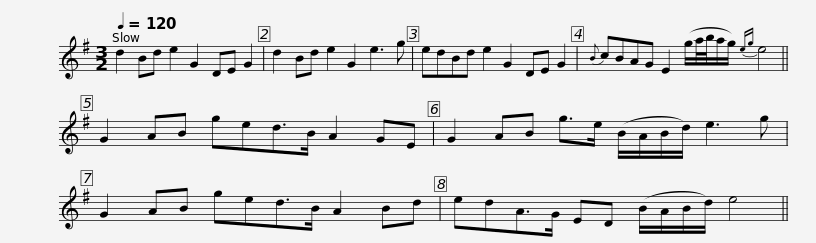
X:1
L:1/8
Q:1/4=120
M:3/2
I:linebreak $
K:G
V:1 treble
V:1
 d2 Bd e2 G2 DE G2 | d2 Bd e2 G2 e3 g | edBd e2 G2 DE G2 |{B} cBAG E2 (g/a/4b/4a/g/){eg} e4 ||$ G2 AB ged>B A2 GE | %5
 G2 AB g>e (B/A/B/d/) e3 g | G2 AB ged>B A2 Bd | edA>G ED (B/A/B/d/) e4 || %8
